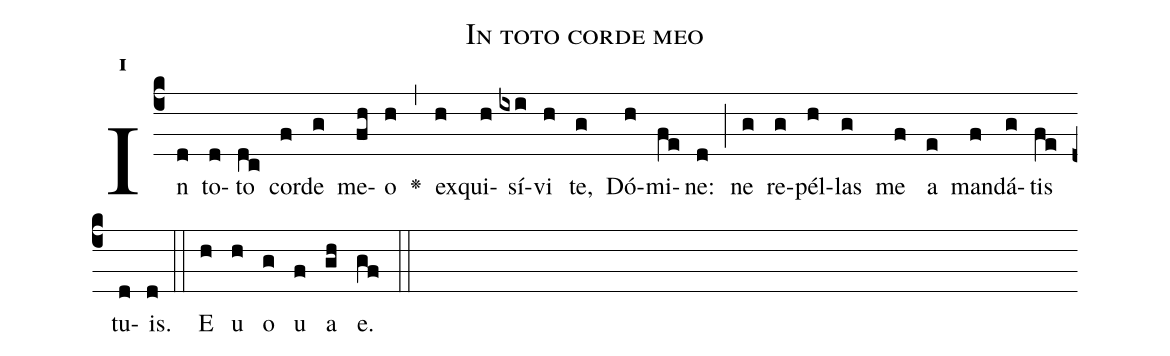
name:In toto corde meo;
office-part:Antiphona;
mode:1;
%%
initial-style: 1;
name: In toto corde meo;
book: Antiphonae & Responsoria/Tomus III, p. 17;
occasion: Psalterium Hebdomada I Feria IV;
office-part: Hora media Ant 1;
user-notes: ;
commentary: ;
annotation: 1f;
centering-scheme: english;
fontsize: 12;
font: OFLSortsMillGoudy;
height: 11;
width: 4.5;
%%
(c4)In(d) to(d)to(dc) cor(f)de(g) me(fh)o(h) <v>\greheightstar</v>(,) ex(h)qui(h)sí(ixi)vi(h) te,(g) Dó(h)mi(fe)ne:(d) (;) ne(g) re(g)pél(h)las(g) me(f) a(e) man(f)dá(g)tis(fe) tu(d)is.(d) (::)
E(h) u(h) o(g) u(f) a(gh) e.(gf) (::)
